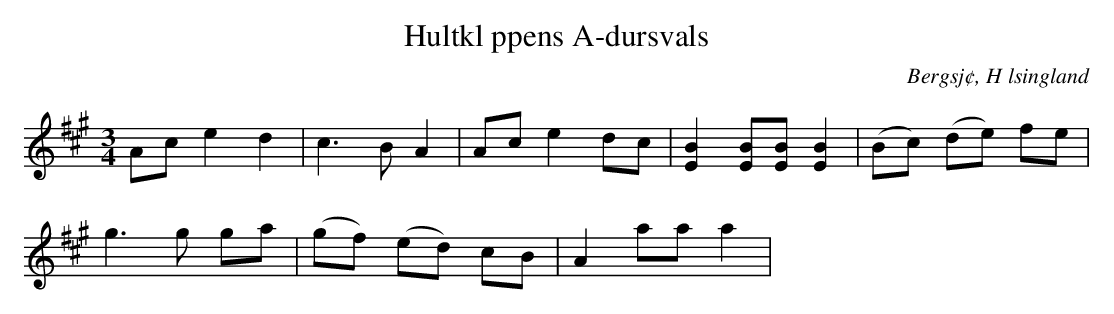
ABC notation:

X:1
T:Hultkl ppens A-dursvals
O:Bergsj¢, H lsingland
M:3/4
L:1/4
K:A
A/c/ e d | c>B A | A/c/ e d/c/ | [EB] [E/B/][E/B/] [EB] | (B/c/) (d/e/) f/e/ |
g>g g/a/ | (g/f/) (e/d/) c/B/ | A a/a/ a |
